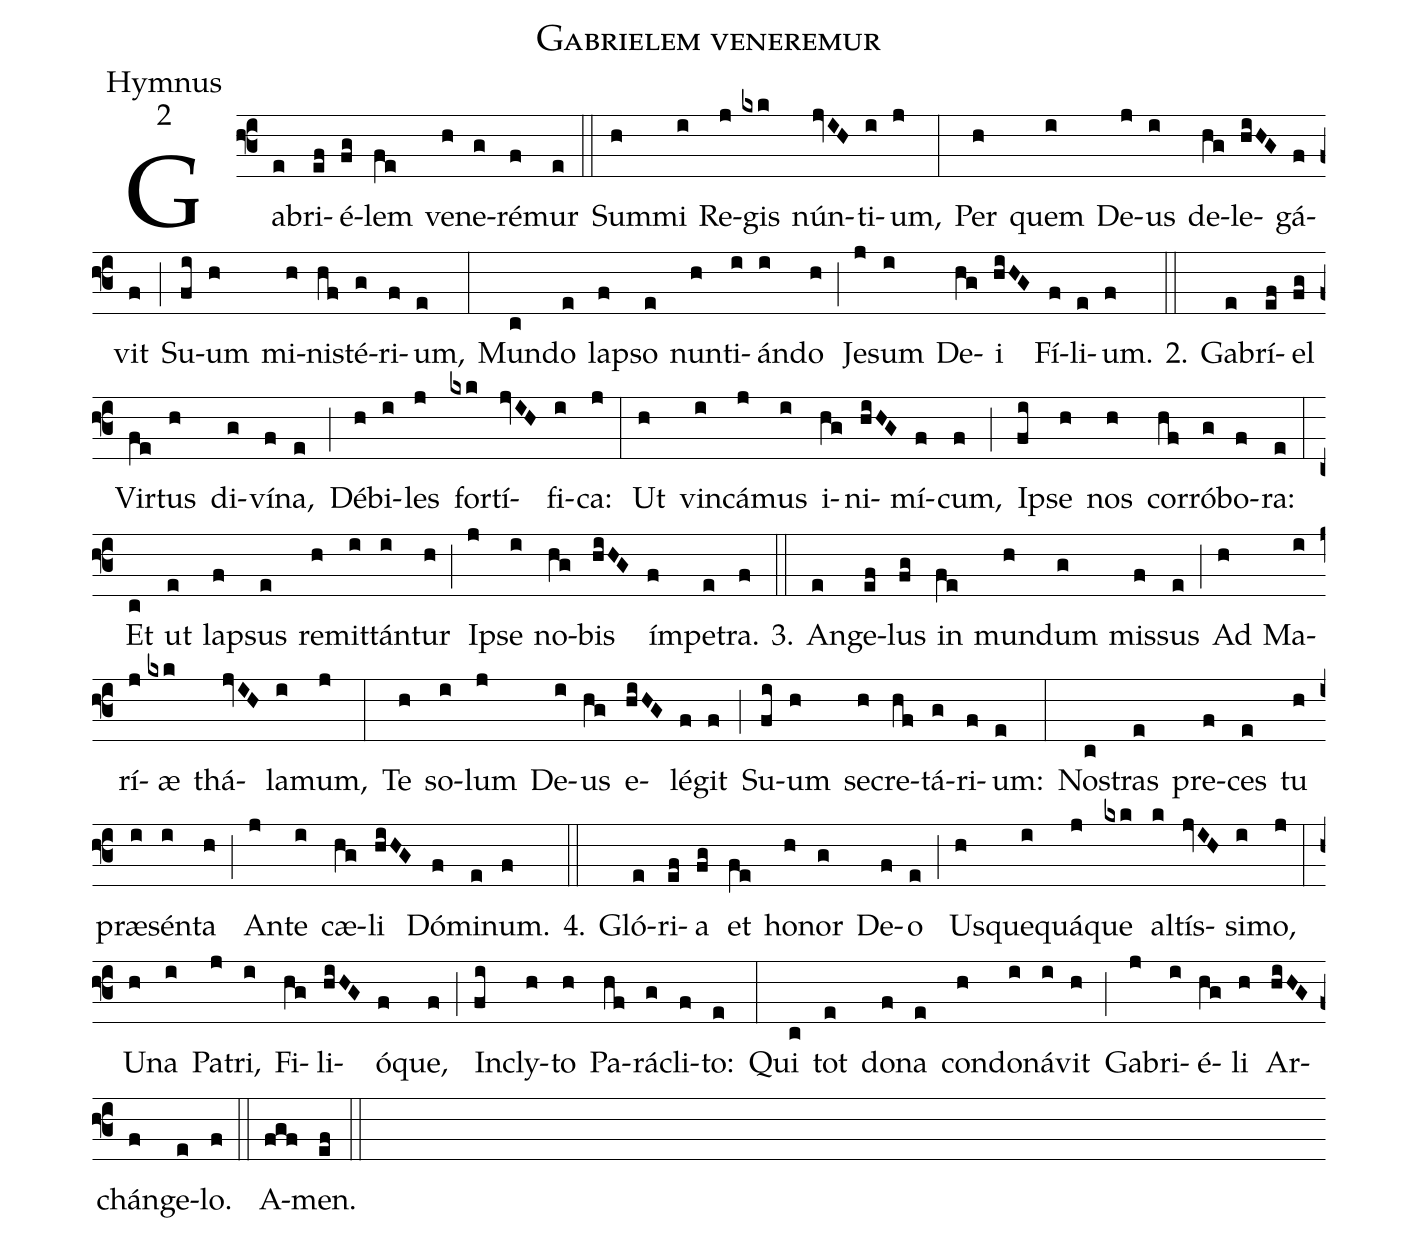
name:Gabrielem veneremur;
office-part:Hymnus;
mode:2;
%%
(f3) Ga(e)bri(ef)é(fg)lem(fe) ve(h)ne(g)ré(f)mur(e) (::)
Sum(h)mi(i) Re(j)gis(kxk) nún(jvIH)ti(i)um,(j) (:)
Per(h) quem(i) De(j)us(i) de(hg)le(hiHG)gá(f)vit(f) (;) Su(fi)um(h) mi(h)ni(hf)sté(g)ri(f)um,(e) (:)
Mun(c)do(e) la(f)pso(e) nun(h)ti(i)án(i)do(h) (;) Je(j)sum(i) De(hg)i(hiHG) Fí(f)li(e)um.(f) 2.(::) Ga(e)brí(ef)el(fg) Vir(fe)tus(h) di(g)ví(f)na,(e) (;) Dé(h)bi(i)les(j) for(kxk)tí(jvIH)fi(i)ca:(j) (:)
Ut(h) vin(i)cá(j)mus(i) i(hg)ni(hiHG)mí(f)cum,(f) (;) I(fi)pse(h) nos(h) cor(hf)ró(g)bo(f)ra:(e) (:)
Et(c) ut(e) la(f)psus(e) re(h)mit(i)tán(i)tur(h) (;) I(j)pse(i) no(hg)bis(hiHG) ím(f)pe(e)tra.(f) 3.(::) An(e)ge(ef)lus(fg) in(fe) mun(h)dum(g) mis(f)sus(e) (;) Ad(h) Ma(i)rí(j)æ(kxk) thá(jvIH)la(i)mum,(j) (:)
Te(h) so(i)lum(j) De(i)us(hg) e(hiHG)lé(f)git(f) (;) Su(fi)um(h) se(h)cre(hf)tá(g)ri(f)um:(e) (:)
No(c)stras(e) pre(f)ces(e) tu(h) præ(i)sén(i)ta(h) (;) An(j)te(i) cæ(hg)li(hiHG) Dó(f)mi(e)num.(f) 4.(::) Gló(e)ri(ef)a(fg) et(fe) ho(h)nor(g) De(f)o(e) (;) Us(h)que(i)quá(j)que(kxk) al(k)tís(jvIH)si(i)mo,(j) (:)
U(h)na(i) Pa(j)tri,(i) Fi(hg)li(hiHG)ó(f)que,(f) (;) In(fi)cly(h)to(h) Pa(hf)rá(g)cli(f)to:(e) (:)
Qui(c) tot(e) do(f)na(e) con(h)do(i)ná(i)vit(h) (;) Ga(j)bri(i)é(hg)li(h) Ar(hiHG)chán(f)ge(e)lo.(f) (::)
A(fgf)men.(ef) (::)
